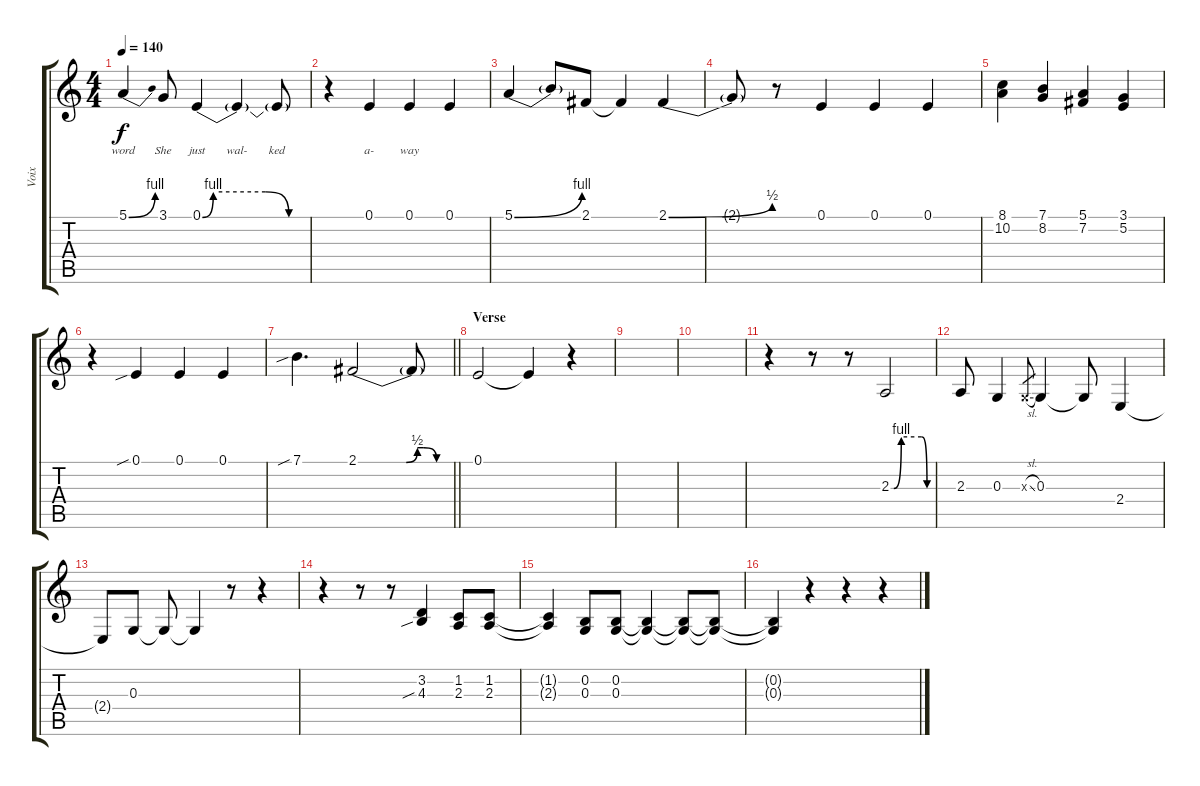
\track ("Voix" "Voix") {instrument flute}
\staff {score tabs}
\tuning (E4 B3 G3 D3 A2 E2) {hide}
\ts (4 4)
\tempo 140
\clef g2
\ks c
5.1{be (bend 0 0 60 4)}.4{lyrics (0 "word") lyrics (1 "") lyrics (2 "") lyrics (3 "") lyrics (4 "") dy f} 3.1.8{lyrics (0 "She") lyrics (1 "") lyrics (2 "") lyrics (3 "") lyrics (4 "")} 0.1{be (custom 0 0 6 4 35 4 48 0 60 0)}.4{lyrics (0 "just") lyrics (1 "") lyrics (2 "") lyrics (3 "") lyrics (4 "")} 0.1{t}.4{lyrics (0 "wal-") lyrics (1 "") lyrics (2 "") lyrics (3 "") lyrics (4 "")} 0.1{t}.8{lyrics (0 "ked") lyrics (1 "") lyrics (2 "") lyrics (3 "") lyrics (4 "")} |
r.4 0.1.4{lyrics (0 "a-") lyrics (1 "") lyrics (2 "") lyrics (3 "") lyrics (4 "")} 0.1.4{lyrics (0 "way") lyrics (1 "") lyrics (2 "") lyrics (3 "") lyrics (4 "")} 0.1.4 |
5.1{be (bend 0 0 60 4)}.4 5.1{t}.8 2.1.8 2.1{t}.4 2.1{be (bend 0 0 60 2)}.4 |
2.1{t}.8 r.8 0.1.4 0.1.4 0.1.4 |
(8.1 10.2).4 (7.1 8.2).4 (5.1 7.2).4 (3.1 5.2).4 |
r.4 0.1{sib}.4 0.1.4 0.1.4 |
\barLineRight lightlight
7.1{sib}.4{d} 2.1{be (custom 0 0 30 0 37 2 41 2 49 0 60 0)}.2 2.1{t}.8 |
\section ("" "Verse")
0.1.2 0.1{t}.4 r.4 |
|
|
r.4 r.8 r.8 2.3{be (custom 0 0 4 0 15 4 45 4 53 0 60 0)}.2 |
2.3.8 0.3.4 0.3{sl x}.8{gr} 0.3.4 0.3{t}.8 2.4.4 |
2.4{t}.8 0.3.8 0.3{t}.8 0.3{t}.4 r.8 r.4 |
r.4 r.8 r.8 (3.2 4.3{sib}).4 (1.2 2.3).8 (1.2 2.3).8 |
(1.2{t} 2.3{t}).4 (0.2 0.3).8 (0.2 0.3).8 (0.2{t} 0.3{t}).4 (0.2{t} 0.3{t}).8 (0.2{t} 0.3{t}).8 |
(0.2{t} 0.3{t}).4 r.4 r.4 r.4
